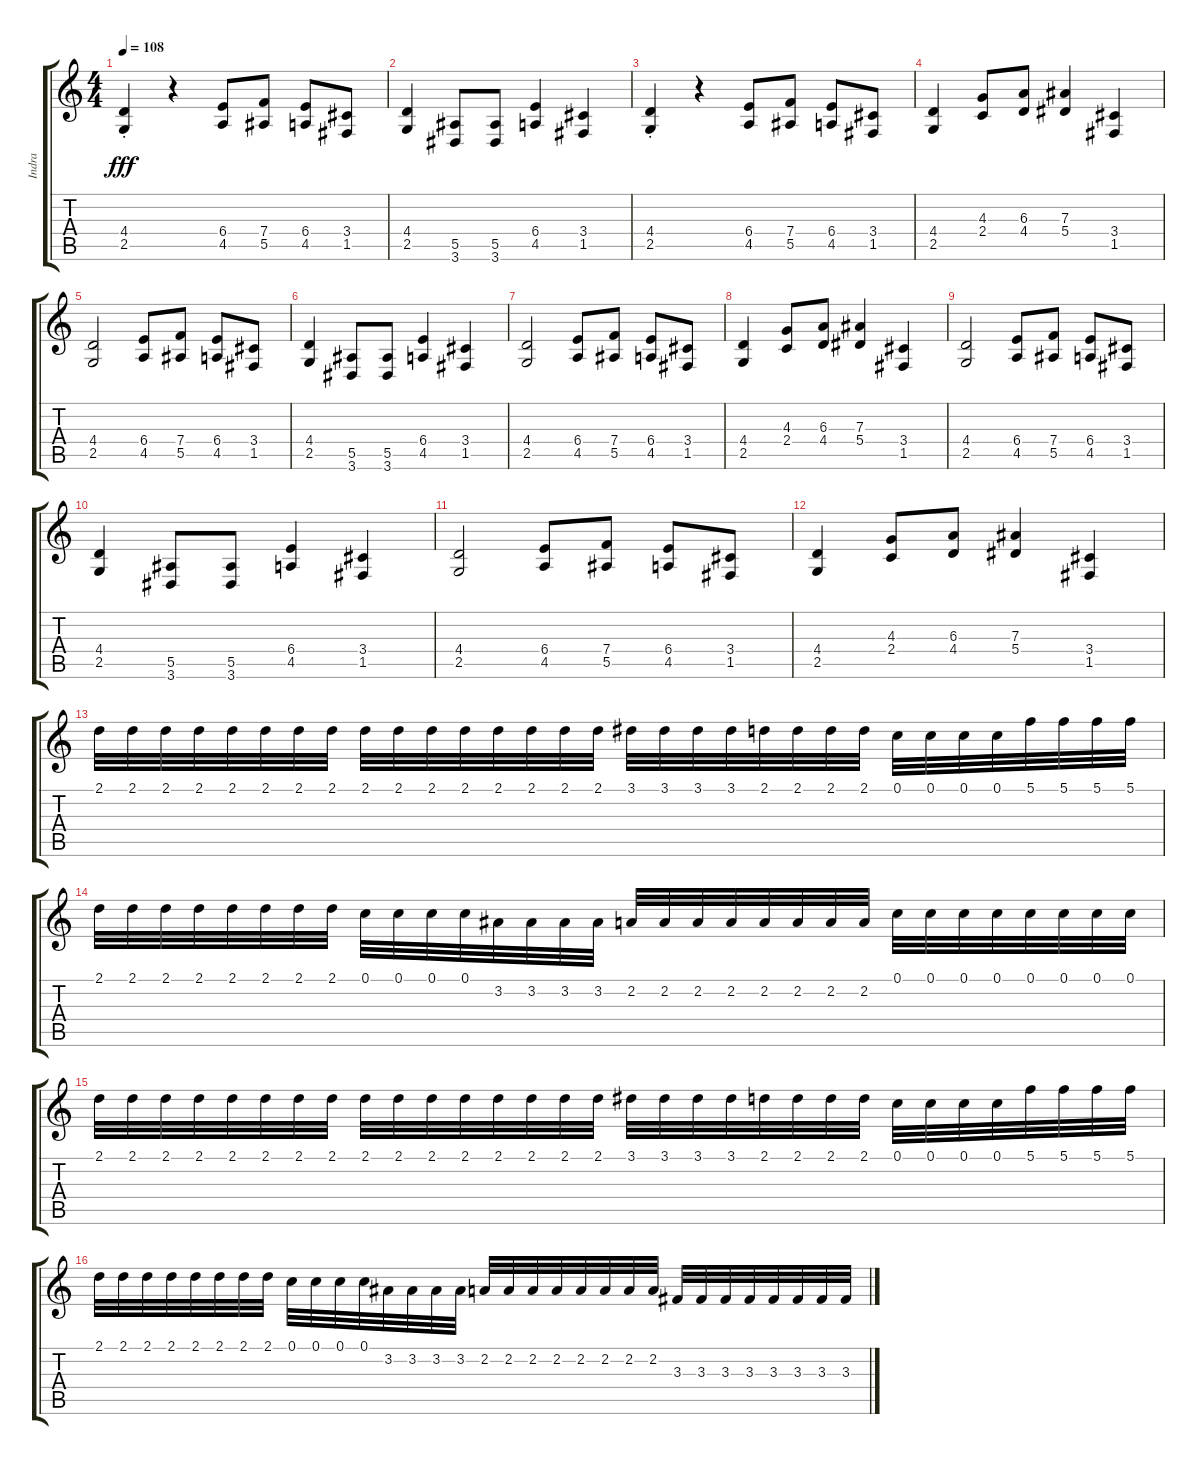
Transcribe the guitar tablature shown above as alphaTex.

\track ("Indra" "Indra") {instrument distortionguitar}
\staff {score tabs}
\tuning (C4 G3 Eb3 Bb2 F2 C2) {hide}
\ts (4 4)
\tempo 108
\clef g2
\ks c
(4.4{st} 2.5{st}).4{dy fff} r.4 (6.4 4.5).8 (7.4 5.5).8 (6.4 4.5).8 (3.4 1.5).8 |
(4.4 2.5).4 (5.5 3.6).8 (5.5 3.6).8 (6.4 4.5).4 (3.4 1.5).4 |
(4.4{st} 2.5{st}).4 r.4 (6.4 4.5).8 (7.4 5.5).8 (6.4 4.5).8 (3.4 1.5).8 |
(4.4 2.5).4 (4.3 2.4).8 (6.3 4.4).8 (7.3 5.4).4 (3.4 1.5).4 |
(4.4 2.5).2 (6.4 4.5).8 (7.4 5.5).8 (6.4 4.5).8 (3.4 1.5).8 |
(4.4 2.5).4 (5.5 3.6).8 (5.5 3.6).8 (6.4 4.5).4 (3.4 1.5).4 |
(4.4 2.5).2 (6.4 4.5).8 (7.4 5.5).8 (6.4 4.5).8 (3.4 1.5).8 |
(4.4 2.5).4 (4.3 2.4).8 (6.3 4.4).8 (7.3 5.4).4 (3.4 1.5).4 |
(4.4 2.5).2 (6.4 4.5).8 (7.4 5.5).8 (6.4 4.5).8 (3.4 1.5).8 |
(4.4 2.5).4 (5.5 3.6).8 (5.5 3.6).8 (6.4 4.5).4 (3.4 1.5).4 |
(4.4 2.5).2 (6.4 4.5).8 (7.4 5.5).8 (6.4 4.5).8 (3.4 1.5).8 |
(4.4 2.5).4 (4.3 2.4).8 (6.3 4.4).8 (7.3 5.4).4 (3.4 1.5).4 |
2.1.32 2.1.32 2.1.32 2.1.32 2.1.32 2.1.32 2.1.32 2.1.32 2.1.32 2.1.32 2.1.32 2.1.32 2.1.32 2.1.32 2.1.32 2.1.32 3.1.32 3.1.32 3.1.32 3.1.32 2.1.32 2.1.32 2.1.32 2.1.32 0.1.32 0.1.32 0.1.32 0.1.32 5.1.32 5.1.32 5.1.32 5.1.32 |
2.1.32 2.1.32 2.1.32 2.1.32 2.1.32 2.1.32 2.1.32 2.1.32 0.1.32 0.1.32 0.1.32 0.1.32 3.2.32 3.2.32 3.2.32 3.2.32 2.2.32 2.2.32 2.2.32 2.2.32 2.2.32 2.2.32 2.2.32 2.2.32 0.1.32 0.1.32 0.1.32 0.1.32 0.1.32 0.1.32 0.1.32 0.1.32 |
2.1.32 2.1.32 2.1.32 2.1.32 2.1.32 2.1.32 2.1.32 2.1.32 2.1.32 2.1.32 2.1.32 2.1.32 2.1.32 2.1.32 2.1.32 2.1.32 3.1.32 3.1.32 3.1.32 3.1.32 2.1.32 2.1.32 2.1.32 2.1.32 0.1.32 0.1.32 0.1.32 0.1.32 5.1.32 5.1.32 5.1.32 5.1.32 |
2.1.32 2.1.32 2.1.32 2.1.32 2.1.32 2.1.32 2.1.32 2.1.32 0.1.32 0.1.32 0.1.32 0.1.32 3.2.32 3.2.32 3.2.32 3.2.32 2.2.32 2.2.32 2.2.32 2.2.32 2.2.32 2.2.32 2.2.32 2.2.32 3.3.32 3.3.32 3.3.32 3.3.32 3.3.32 3.3.32 3.3.32 3.3.32
